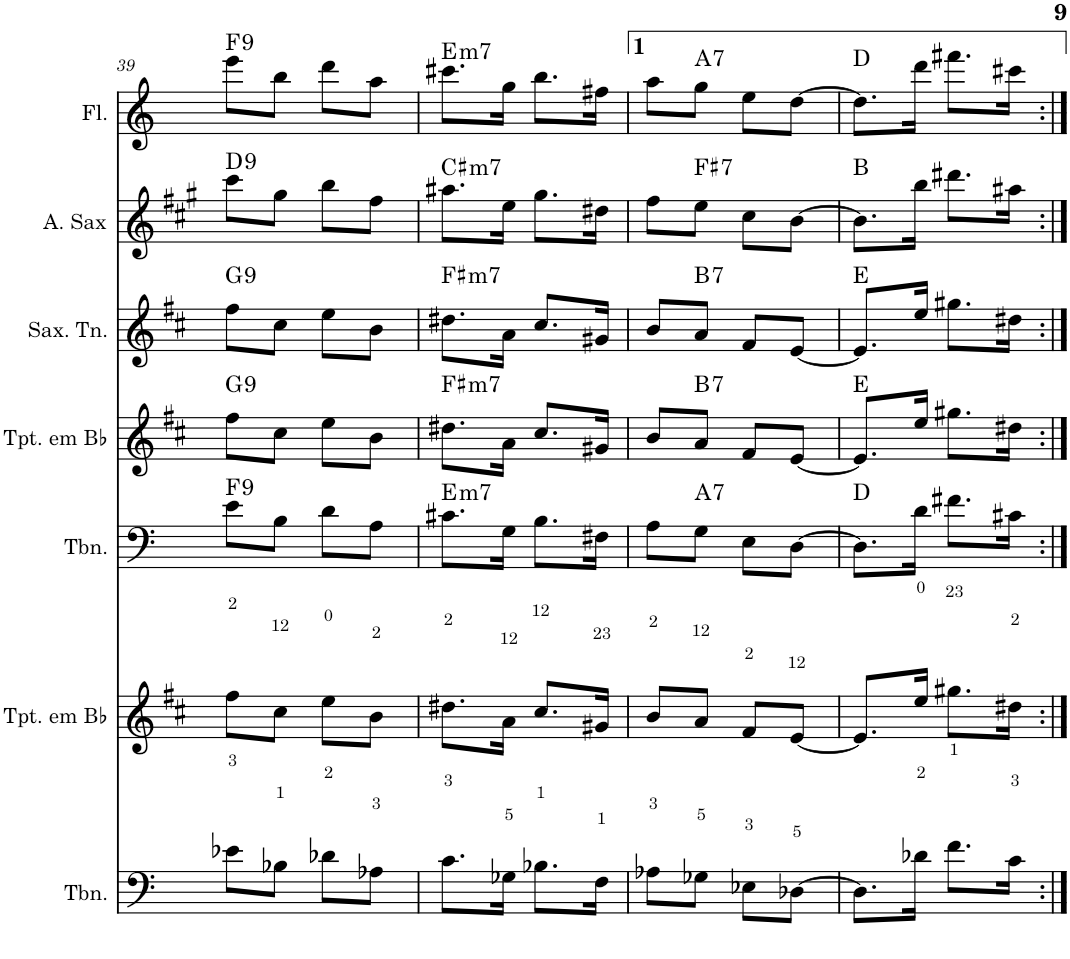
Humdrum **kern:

**kern	**kern	**kern	**harte	**kern	**harte	**kern	**harte	**kern	**harte	**kern	**harte
*part7	*part6	*part5	*part5	*part4	*part4	*part3	*part3	*part2	*part2	*part1	*part1
*staff7	*staff6	*staff5	*	*staff4	*	*staff3	*	*staff2	*	*staff1	*
*I"Trombone	*I"Trompete em Bb	*I"Trombone	*	*I"Trompete em Bb	*	*I"Saxofone Tenor	*	*I"Saxofone Alto	*	*I"Flauta Transversal	*
*I'Tbn.	*I'Tpt. em Bb	*I'Tbn.	*	*I'Tpt. em Bb	*	*I'Sax. Tn.	*	*	*	*I'Fl.	*
!!LO:PB:g=z
*clefF4	*clefG2	*clefF4	*	*clefG2	*	*clefG2	*	*clefG2	*	*clefG2	*
*	*Trd1c2	*	*	*Trd1c2	*	*Trd8c14	*	*Trd5c9	*	*	*
*k[]	*k[f#c#]	*k[]	*	*k[f#c#]	*	*k[f#c#]	*	*k[f#c#g#]	*	*k[]	*
*C:	*D:	*C:	*	*D:	*	*D:	*	*A:	*	*C:	*
*M2/4	*M2/4	*M2/4	*	*M2/4	*	*M2/4	*	*M2/4	*	*M2/4	*
=39	=39	=39	=39	=39	=39	=39	=39	=39	=39	=39	=39
!	!	!	!LO:H:kt=9	!	!LO:H:kt=9	!	!LO:H:kt=9	!	!LO:H:kt=9	!	!LO:H:kt=9
8e-X\L	8ff#\L	8e\L	F:9	8ff#\L	G:9	8ff#\L	G:9	8ccc#\L	D:9	8eee\L	F:9
8B-X\J	8cc#\J	8B\J	.	8cc#\J	.	8cc#\J	.	8gg#\J	.	8bb\J	.
8d-X\L	8ee\L	8d\L	.	8ee\L	.	8ee\L	.	8bb\L	.	8ddd\L	.
8A-X\J	8b\J	8A\J	.	8b\J	.	8b\J	.	8ff#\J	.	8aa\J	.
=40	=40	=40	=40	=40	=40	=40	=40	=40	=40	=40	=40
!	!	!	!LO:H:kt=m7	!	!LO:H:kt=m7	!	!LO:H:kt=m7	!	!LO:H:kt=m7	!	!LO:H:kt=m7
8.c\L	8.dd#X\L	8.c#X\L	E:min7	8.dd#X\L	F#:min7	8.dd#X\L	F#:min7	8.aa#X\L	C#:min7	8.ccc#X\L	E:min7
16G-X\Jk	16a\Jk	16G\Jk	.	16a\Jk	.	16a\Jk	.	16ee\Jk	.	16gg\Jk	.
8.B-X\L	8.cc#/L	8.B\L	.	8.cc#/L	.	8.cc#/L	.	8.gg#\L	.	8.bb\L	.
16F\Jk	16g#X/Jk	16F#X\Jk	.	16g#X/Jk	.	16g#X/Jk	.	16dd#X\Jk	.	16ff#X\Jk	.
=41	=41	=41	=41	=41	=41	=41	=41	=41	=41	=41	=41
8A-X\L	8b/L	8A\L	.	8b/L	.	8b/L	.	8ff#\L	.	8aa\L	.
!	!	!	!LO:H:kt=7	!	!LO:H:kt=7	!	!LO:H:kt=7	!	!LO:H:kt=7	!	!LO:H:kt=7
8G-X\J	8a/J	8G\J	A:7	8a/J	B:7	8a/J	B:7	8ee\J	F#:7	8gg\J	A:7
8E-X\L	8f#/L	8E\L	.	8f#/L	.	8f#/L	.	8cc#\L	.	8ee\L	.
[8D-X\J	[8e/J	[8D\J	.	[8e/J	.	[8e/J	.	[8b\J	.	[8dd\J	.
=42	=42	=42	=42	=42	=42	=42	=42	=42	=42	=42	=42
8.D-\L]	8.e/L]	8.D\L]	D:maj	8.e/L]	E:maj	8.e/L]	E:maj	8.b\L]	B:maj	8.dd\L]	D:maj
16d-X\Jk	16ee/Jk	16d\Jk	.	16ee/Jk	.	16ee/Jk	.	16bb\Jk	.	16ddd\Jk	.
8.f\L	8.gg#X\L	8.f#X\L	.	8.gg#X\L	.	8.gg#X\L	.	8.ddd#X\L	.	8.fff#X\L	.
16c\Jk	16dd#X\Jk	16c#X\Jk	.	16dd#X\Jk	.	16dd#X\Jk	.	16aa#X\Jk	.	16ccc#X\Jk	.
=:|!	=:|!	=:|!	=:|!	=:|!	=:|!	=:|!	=:|!	=:|!	=:|!	=:|!	=:|!
*-	*-	*-	*-	*-	*-	*-	*-	*-	*-	*-	*-
